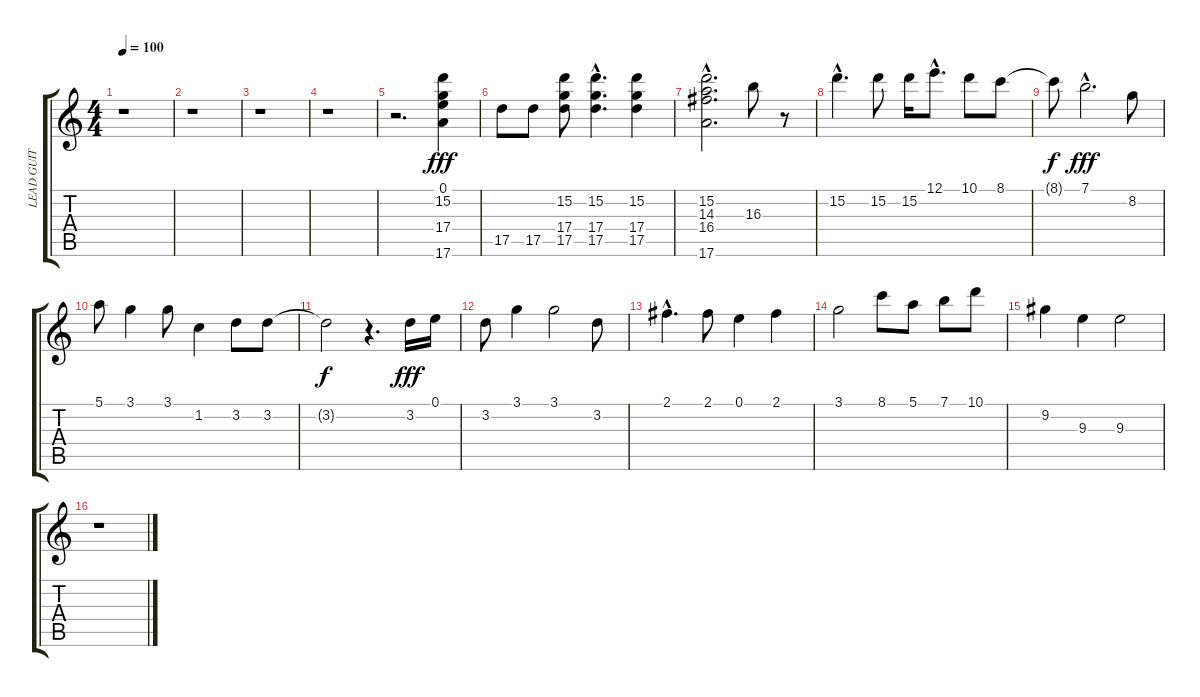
\track ("LEAD GUIT" "LEAD GUIT") {instrument electricguitarclean}
\staff {score tabs}
\tuning (E4 B3 G3 D3 A2 E2) {hide}
\ts (4 4)
\tempo 100
\clef g2
\ks c
r.1{dy fff} |
r.1 |
r.1 |
r.1 |
r.2{d} (0.1 15.2 17.4 17.6).4{volume 16 instrument electricguitarclean} |
17.5.8 17.5.8 (15.2 17.4 17.5).8 (15.2{hac} 17.4{hac} 17.5{hac}).4{d} (15.2 17.4 17.5).4 |
(15.2{hac} 14.3{hac} 16.4{hac} 17.6{hac}).2{d} 16.3.8 r.8 |
15.2{hac}.4{d} 15.2.8 15.2.16 12.1{hac}.8{d} 10.1.8 8.1.8 |
8.1{t}.8{dy f} 7.1{hac}.2{d dy fff} 8.2.8 |
5.1.8 3.1.4 3.1.8 1.2.4 3.2.8 3.2.8 |
3.2{t}.2{dy f} r.4{d} 3.2.16{dy fff} 0.1.16 |
3.2.8 3.1.4 3.1.2 3.2.8 |
2.1{hac}.4{d} 2.1.8 0.1.4 2.1.4 |
3.1.2 8.1.8 5.1.8 7.1.8 10.1.8 |
9.2.4 9.3.4 9.3.2 |
r.1
